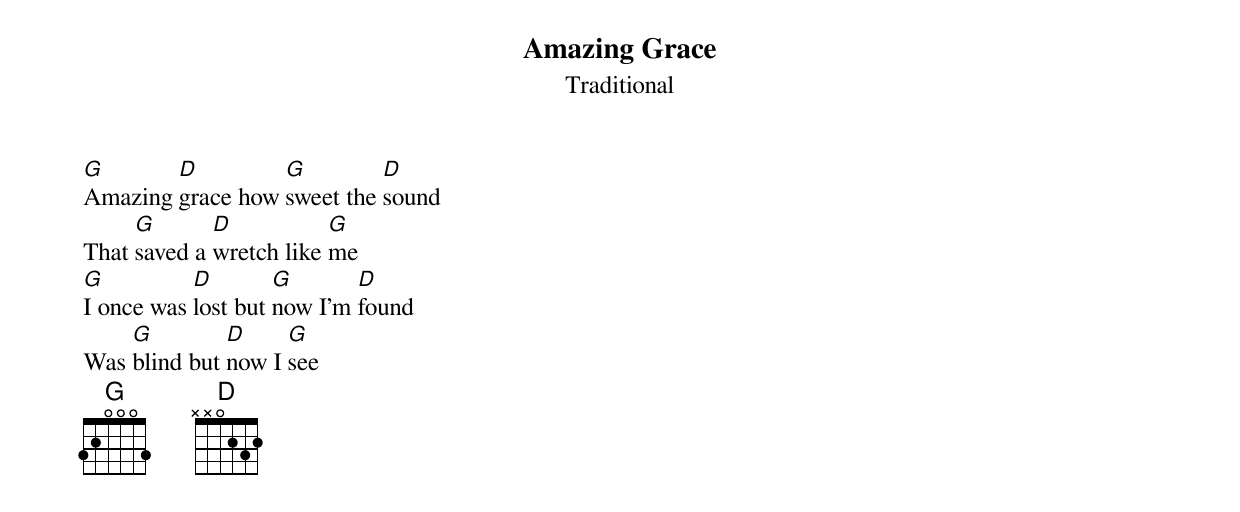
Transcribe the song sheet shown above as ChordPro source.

{title: Amazing Grace}
{subtitle: Traditional}

[G]Amazing [D]grace how [G]sweet the [D]sound
That [G]saved a [D]wretch like [G]me
[G]I once was [D]lost but [G]now I'm [D]found
Was [G]blind but [D]now I [G]see
